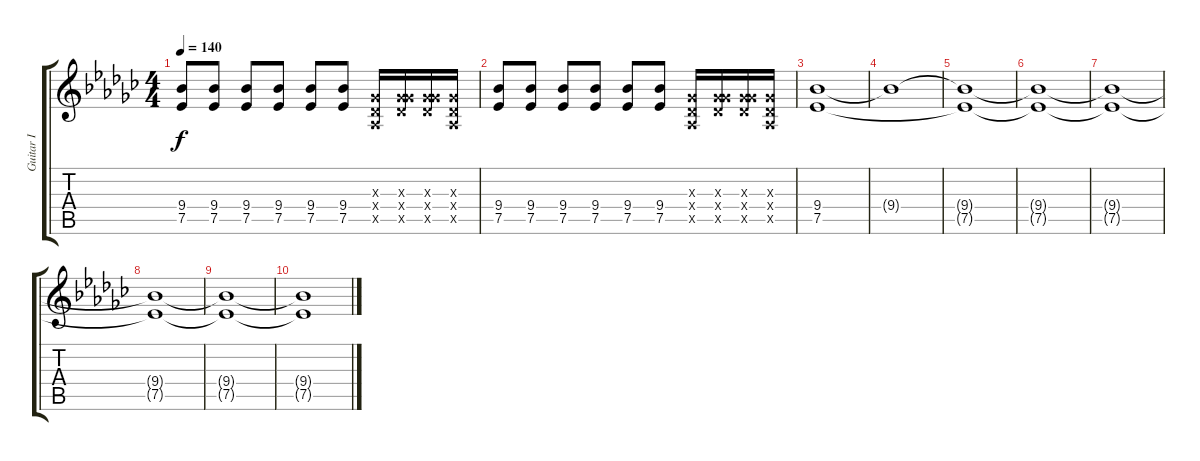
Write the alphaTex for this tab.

\track ("Guitar I" "Guitar I") {instrument distortionguitar}
\staff {score tabs}
\tuning (Eb4 Bb3 Gb3 Db3 Ab2 Db2) {hide}
\ts (4 4)
\tempo 140
\clef g2
\ks ebminor
(9.4 7.5).8{dy f} (9.4 7.5).8 (9.4 7.5).8 (9.4 7.5).8 (9.4 7.5).8 (9.4 7.5).8 (0.3{x} 0.4{x} 0.5{x}).16 (0.3{x} 5.4{x} 5.5{x}).16 (0.3{x} 5.4{x} 5.5{x}).16 (0.3{x} 0.4{x} 0.5{x}).16 |
(9.4 7.5).8 (9.4 7.5).8 (9.4 7.5).8 (9.4 7.5).8 (9.4 7.5).8 (9.4 7.5).8 (0.3{x} 0.4{x} 0.5{x}).16 (0.3{x} 5.4{x} 5.5{x}).16 (0.3{x} 5.4{x} 5.5{x}).16 (0.3{x} 0.4{x} 0.5{x}).16 |
(9.4 7.5).1 |
9.4{t}.1 |
(9.4{t} 7.5{t}).1 |
(9.4{t} 7.5{t}).1 |
(9.4{t} 7.5{t}).1 |
(9.4{t} 7.5{t}).1 |
(9.4{t} 7.5{t}).1 |
(9.4{t} 7.5{t}).1
